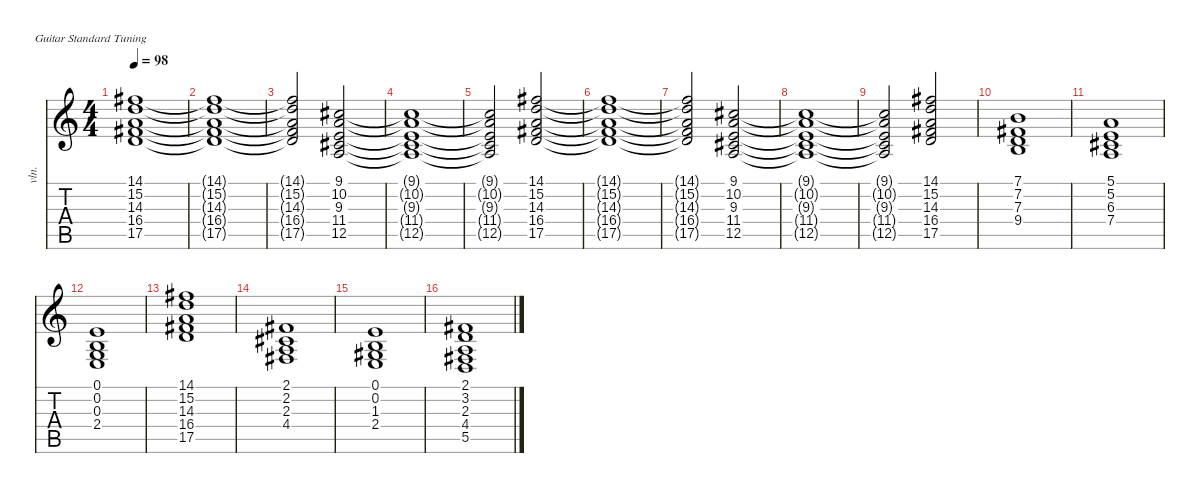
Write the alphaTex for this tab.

\defaultSystemsLayout 4
\hideDynamics
\bracketExtendMode nobrackets
\otherSystemsTrackNameOrientation horizontal
\track ("Pad" "vln.") {instrument stringensemble1}
\staff {score tabs}
\tuning (E4 B3 G3 D3 A2 E2)
\ts (4 4)
\tempo 98
\clef g2
\ks c
(14.1{acc #} 15.2 14.3 16.4{acc #} 17.5).1{dy f instrument stringensemble1 beam Up} |
(14.1{t acc #} 15.2{t} 14.3{t} 16.4{t acc #} 17.5{t}).1{beam Up} |
(14.1{t acc #} 15.2{t} 14.3{t} 16.4{t acc #} 17.5{t}).2{beam Up} (9.1{acc #} 10.2 9.3 11.4{acc #} 12.5).2{beam Up} |
(9.1{t acc #} 10.2{t} 9.3{t} 11.4{t acc #} 12.5{t}).1{beam Up} |
(9.1{t acc #} 10.2{t} 9.3{t} 11.4{t acc #} 12.5{t}).2{beam Up} (14.1{acc #} 15.2 14.3 16.4{acc #} 17.5).2{beam Up} |
(14.1{t acc #} 15.2{t} 14.3{t} 16.4{t acc #} 17.5{t}).1{beam Up} |
(14.1{t acc #} 15.2{t} 14.3{t} 16.4{t acc #} 17.5{t}).2{beam Up} (9.1{acc #} 10.2 9.3 11.4{acc #} 12.5).2{beam Up} |
(9.1{t acc #} 10.2{t} 9.3{t} 11.4{t acc #} 12.5{t}).1{beam Up} |
(9.1{t acc #} 10.2{t} 9.3{t} 11.4{t acc #} 12.5{t}).2{beam Up} (14.1{acc #} 15.2 14.3 16.4{acc #} 17.5).2{beam Up} |
(7.1 7.2{acc #} 7.3 9.4).1{beam Up} |
(5.1 5.2 6.3{acc #} 7.4).1{beam Up} |
(0.1 0.2 0.3 2.4).1{beam Up} |
(14.1{acc #} 15.2 14.3 16.4{acc #} 17.5).1{beam Up} |
(2.1{acc #} 2.2{acc #} 2.3 4.4{acc #}).1{beam Up} |
(0.1 0.2 1.3{acc #} 2.4).1{beam Up} |
(2.1{acc #} 3.2 2.3 4.4{acc #} 5.5).1{beam Up}
